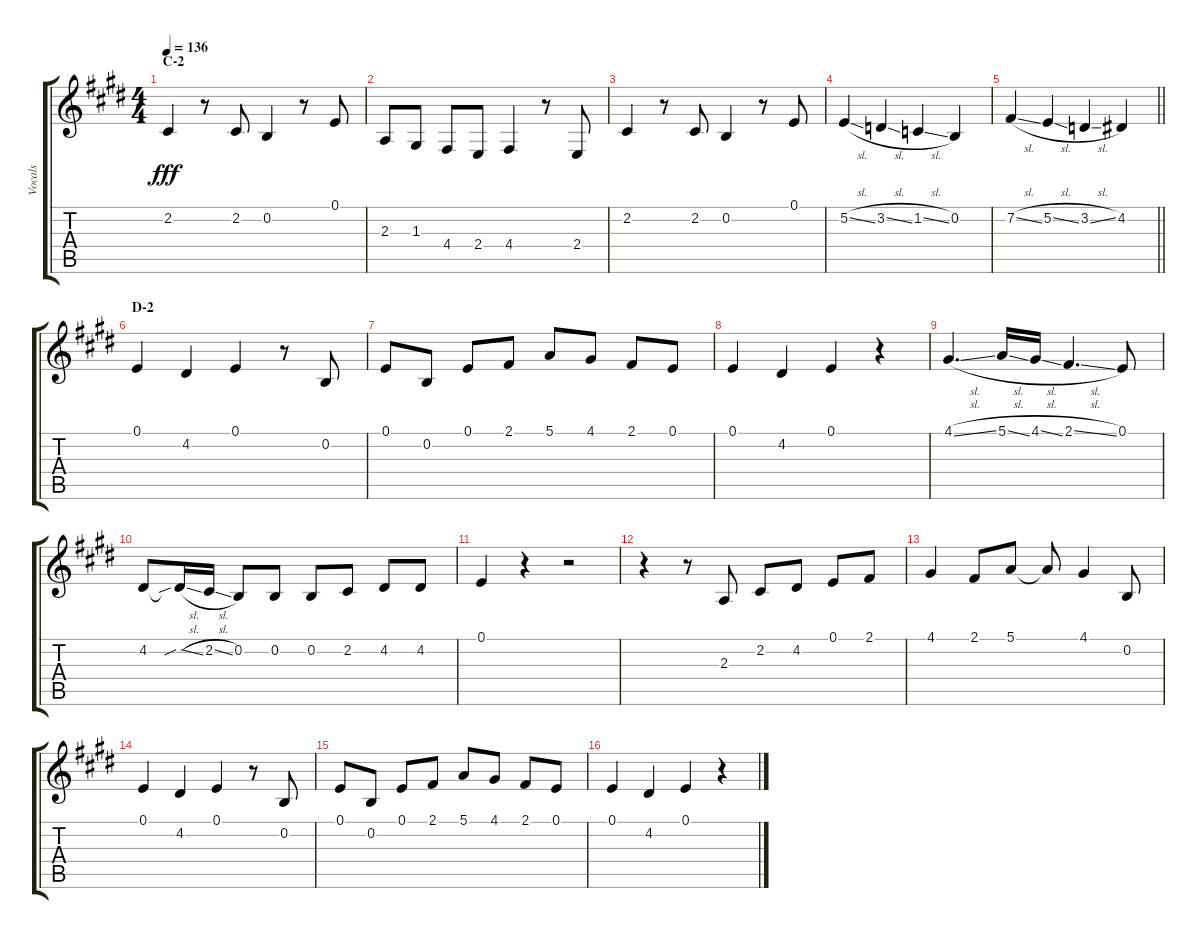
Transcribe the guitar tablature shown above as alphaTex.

\track ("Vocals" "Vocals") {instrument voiceoohs}
\staff {score tabs}
\tuning (E4 B3 G3 D3 A2 E2) {hide}
\ts (4 4)
\section ("" "C-2")
\tempo 136
\clef g2
\ks e
2.2.4{dy fff} r.8 2.2.8 0.2.4 r.8 0.1.8 |
2.3.8 1.3.8 4.4.8 2.4.8 4.4.4 r.8 2.4.8 |
2.2.4 r.8 2.2.8 0.2.4 r.8 0.1.8 |
5.2{sl}.4 3.2{sl}.4 1.2{sl}.4 0.2.4 |
\barLineRight lightlight
7.2{sl}.4 5.2{sl}.4 3.2{sl}.4 4.2.4 |
\section ("" "D-2")
0.1.4 4.2.4 0.1.4 r.8 0.2.8 |
0.1.8 0.2.8 0.1.8 2.1.8 5.1.8 4.1.8 2.1.8 0.1.8 |
0.1.4 4.2.4 0.1.4 r.4 |
4.1{sl}.4{d} 5.1{sl}.16 4.1{sl}.16 2.1{sl}.4{d} 0.1.8 |
4.2.8 4.2{sib sl t}.16 2.2{sl}.16 0.2.8 0.2.8 0.2.8 2.2.8 4.2.8 4.2.8 |
0.1.4 r.4 r.2 |
r.4 r.8 2.3.8 2.2.8 4.2.8 0.1.8 2.1.8 |
4.1.4 2.1.8 5.1.8 5.1{t}.8 4.1.4 0.2.8 |
0.1.4 4.2.4 0.1.4 r.8 0.2.8 |
0.1.8 0.2.8 0.1.8 2.1.8 5.1.8 4.1.8 2.1.8 0.1.8 |
0.1.4 4.2.4 0.1.4 r.4
